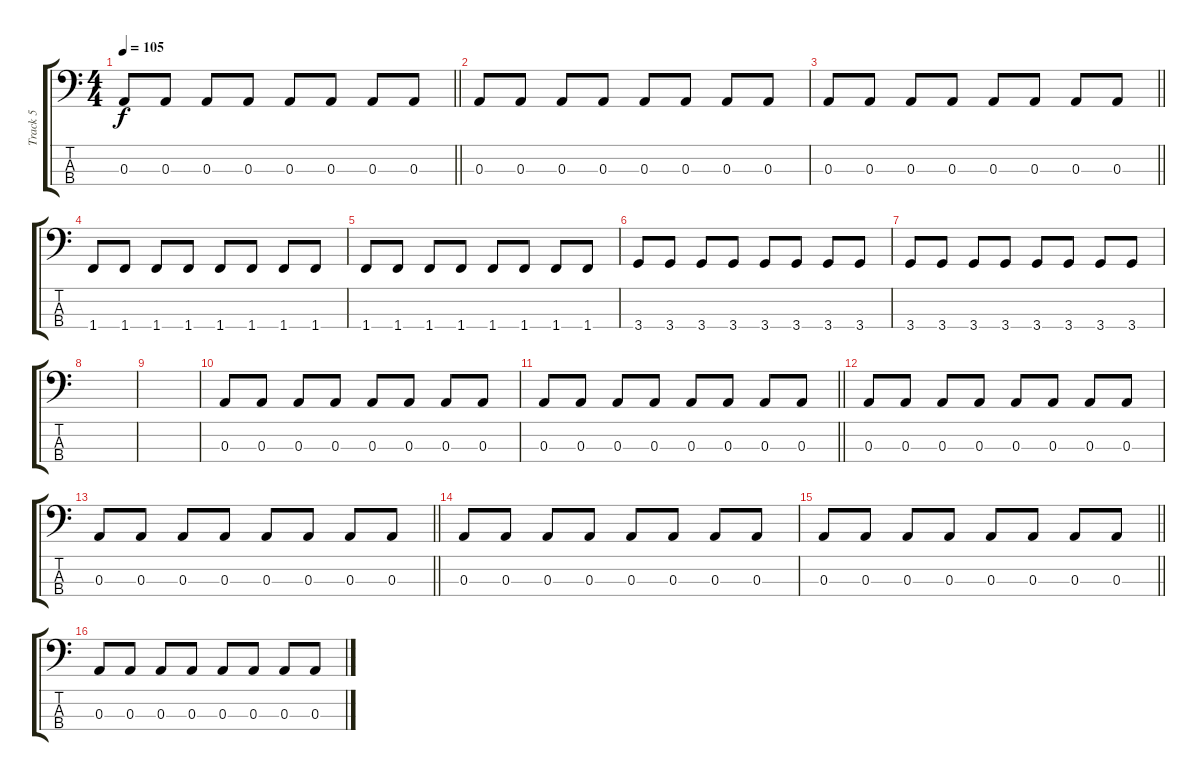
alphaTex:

\track ("Track 5" "Track 5") {instrument electricbasspick}
\staff {score tabs}
\tuning (G2 D2 A1 E1) {hide}
\ts (4 4)
\tempo 105
\clef f4
\barLineRight lightlight
\ks c
0.3.8{dy f} 0.3.8 0.3.8 0.3.8 0.3.8 0.3.8 0.3.8 0.3.8 |
0.3.8 0.3.8 0.3.8 0.3.8 0.3.8 0.3.8 0.3.8 0.3.8 |
\barLineRight lightlight
0.3.8 0.3.8 0.3.8 0.3.8 0.3.8 0.3.8 0.3.8 0.3.8 |
1.4.8 1.4.8 1.4.8 1.4.8 1.4.8 1.4.8 1.4.8 1.4.8 |
1.4.8 1.4.8 1.4.8 1.4.8 1.4.8 1.4.8 1.4.8 1.4.8 |
3.4.8 3.4.8 3.4.8 3.4.8 3.4.8 3.4.8 3.4.8 3.4.8 |
3.4.8 3.4.8 3.4.8 3.4.8 3.4.8 3.4.8 3.4.8 3.4.8 |
|
|
0.3.8 0.3.8 0.3.8 0.3.8 0.3.8 0.3.8 0.3.8 0.3.8 |
\barLineRight lightlight
0.3.8 0.3.8 0.3.8 0.3.8 0.3.8 0.3.8 0.3.8 0.3.8 |
0.3.8 0.3.8 0.3.8 0.3.8 0.3.8 0.3.8 0.3.8 0.3.8 |
\barLineRight lightlight
0.3.8 0.3.8 0.3.8 0.3.8 0.3.8 0.3.8 0.3.8 0.3.8 |
0.3.8 0.3.8 0.3.8 0.3.8 0.3.8 0.3.8 0.3.8 0.3.8 |
\barLineRight lightlight
0.3.8 0.3.8 0.3.8 0.3.8 0.3.8 0.3.8 0.3.8 0.3.8 |
0.3.8 0.3.8 0.3.8 0.3.8 0.3.8 0.3.8 0.3.8 0.3.8
